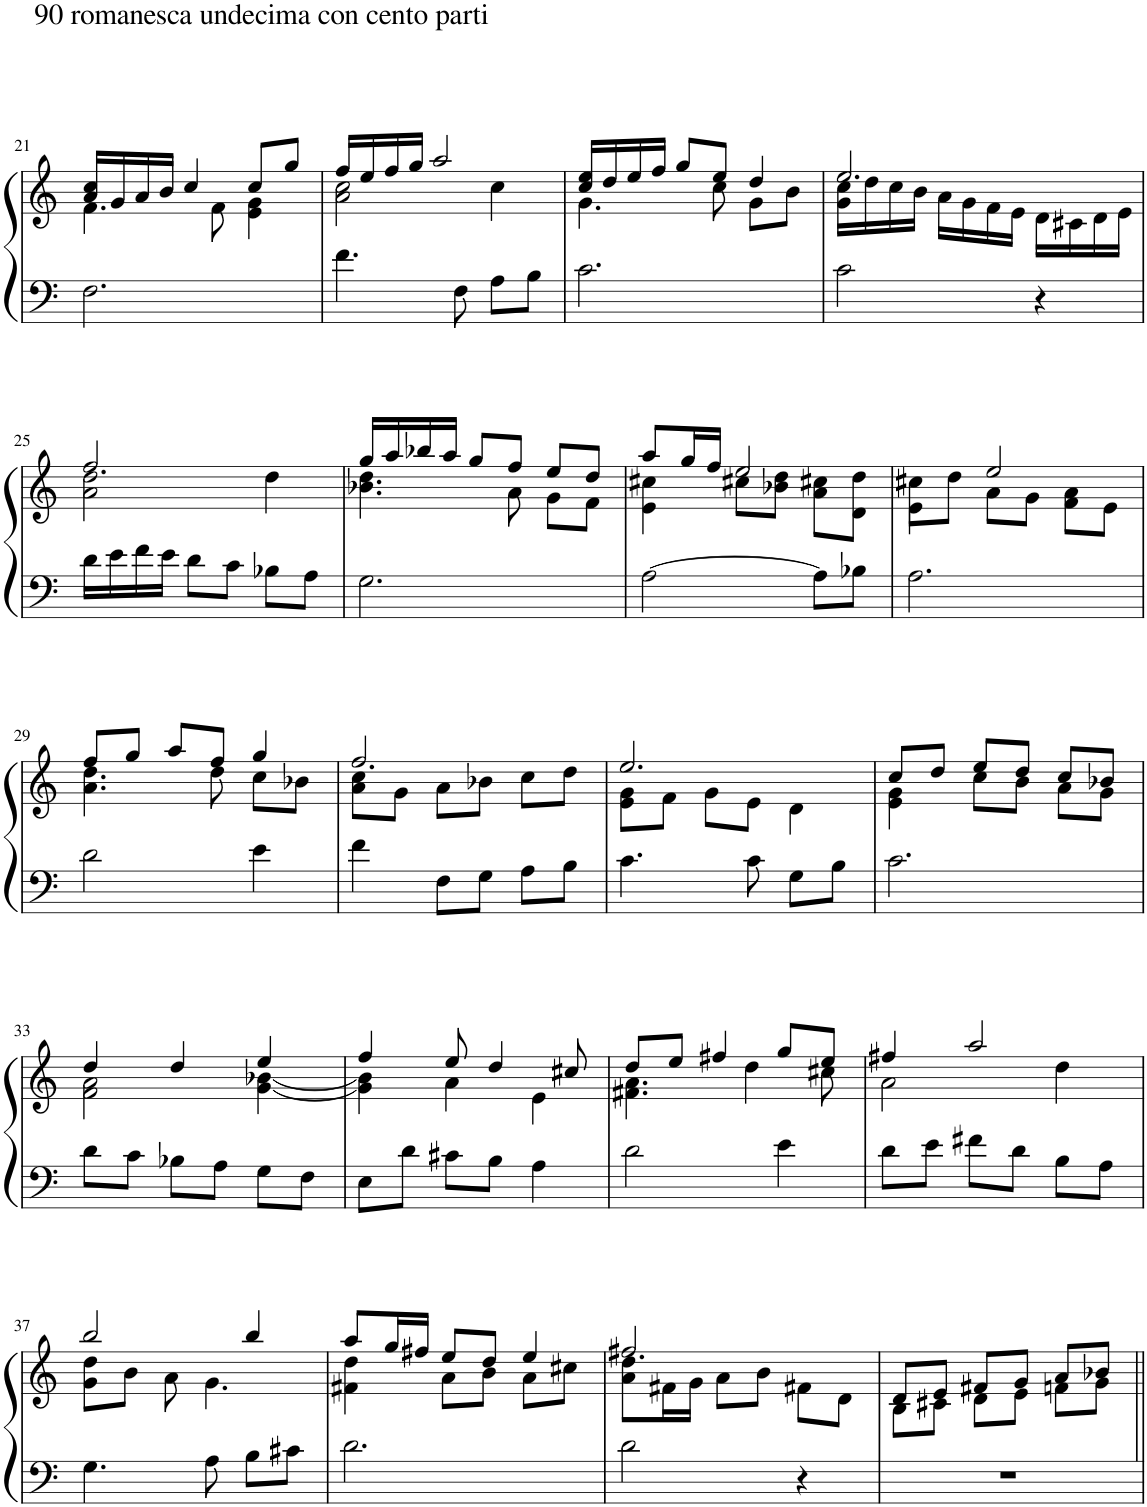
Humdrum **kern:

**kern	**kern
*part1	*part1
*staff2	*staff1
*I"Piano	*
*I'Pno.	*
!!LO:PB:g=z
*clefF4	*clefG2
*k[]	*k[]
*M3/4	*M3/4
=21	=21
*	*^
!	!LO:TX:a:t=90 romanesca undecima con cento parti	!
!LO:TX:a:t=90 romanesca undecima con cento parti	!	!
2.F\	16a/ 16cc/LL	4.f\
.	16g/	.
.	16a/	.
.	16b/JJ	.
.	4cc/	.
.	.	8f\
.	8cc/L	4e\ 4g\
.	8gg/J	.
=22	=22	=22
4.f\	16ff/LL	2a\ 2cc\
.	16ee/	.
.	16ff/	.
.	16gg/JJ	.
.	2aa/	.
8F\	.	.
8A\L	.	4cc\
8B\J	.	.
=23	=23	=23
2.c\	16cc/ 16ee/LL	4.g\
.	16dd/	.
.	16ee/	.
.	16ff/JJ	.
.	8gg/L	.
.	8ee/J	8cc\
.	4dd/	8g\L
.	.	8b\J
=24	=24	=24
2c\	2.ee/	16g\ 16cc\LL
.	.	16dd\
.	.	16cc\
.	.	16b\JJ
.	.	16a\LL
.	.	16g\
.	.	16f\
.	.	16e\JJ
4r	.	16d\LL
.	.	16c#X\
.	.	16d\
.	.	16e\JJ
!!LO:LB:g=z	!!
=25	=25	=25
16d\LL	2.ff/	2a\ 2dd\
16e\	.	.
16f\	.	.
16e\JJ	.	.
8d\L	.	.
8c\J	.	.
8B-X\L	.	4dd\
8A\J	.	.
=26	=26	=26
2.G\	16gg/LL	4.b-X\ 4.dd\
.	16aa/	.
.	16bb-X/	.
.	16aa/JJ	.
.	8gg/L	.
.	8ff/J	8a\
.	8ee/L	8g\L
.	8dd/J	8f\J
=27	=27	=27
[2A\	8aa/L	4e\ 4cc#X\
.	16gg/L	.
.	16ff/JJ	.
.	2ee/	8cc#X\L
.	.	8b-X\ 8dd\J
8A\L]	.	8a\ 8cc#X\L
8B-X\J	.	8d\ 8dd\J
=28	=28	=28
2.A\	8cc#X\L	4e\
.	8dd\J	.
.	2ee/	8a\L
.	.	8g\J
.	.	8f\ 8a\L
.	.	8e\J
!!LO:LB:g=z	!!
=29	=29	=29
2d\	8ff/L	4.a\ 4.dd\
.	8gg/J	.
.	8aa/L	.
.	8ff/J	8dd\
4e\	4gg/	8cc\L
.	.	8b-X\J
=30	=30	=30
4f\	2.ff/	8a\ 8cc\L
.	.	8g\J
8F\L	.	8a\L
8G\J	.	8b-X\J
8A\L	.	8cc\L
8B\J	.	8dd\J
=31	=31	=31
4.c\	2.ee/	8e\ 8g\L
.	.	8f\J
.	.	8g\L
8c\	.	8e\J
8G\L	.	4d\
8B\J	.	.
=32	=32	=32
2.c\	8cc/L	4e\ 4g\
.	8dd/J	.
.	8ee/L	8cc\L
.	8dd/J	8b\J
.	8cc/L	8a\L
.	8b-X/J	8g\J
!!LO:LB:g=z	!!
=33	=33	=33
8d\L	4dd/	2f\ 2a\
8c\J	.	.
8B-X\L	4dd/	.
8A\J	.	.
8G\L	4ee/	[4g\ [4b-X\
8F\J	.	.
=34	=34	=34
8E\L	4ff/	4g\] 4b-\]
8d\J	.	.
8c#X\L	8ee/	4a\
8B\J	4dd/	.
4A\	.	4e\
.	8cc#X/	.
=35	=35	=35
2d\	8dd/L	4.f#X\ 4.a\
.	8ee/J	.
.	4ff#X/	.
.	.	4dd\
4e\	8gg/L	.
.	8ee/J	8cc#X\
=36	=36	=36
8d\L	4ff#X/	2a\
8e\J	.	.
8f#X\L	2aa/	.
8d\J	.	.
8B\L	.	4dd\
8A\J	.	.
!!LO:LB:g=z	!!
=37	=37	=37
4.G\	2bb/	8g\ 8dd\L
.	.	8b\J
.	.	8a\
8A\	.	4.g\
8B\L	4bb/	.
8c#X\J	.	.
=38	=38	=38
2.d\	8aa/L	4f#X\ 4dd\
.	16gg/L	.
.	16ff#X/JJ	.
.	8ee/L	8a\L
.	8dd/J	8b\J
.	4ee/	8a\L
.	.	8cc#X\J
=39	=39	=39
2d\	2.ff#X/	8a\ 8dd\L
.	.	16f#X\L
.	.	16g\JJ
.	.	8a\L
.	.	8b\J
4r	.	8f#X\L
.	.	8d\J
=40	=40	=40
2.r	8d/L	8B\L
.	8e/J	8c#X\J
.	8f#X/L	8d\L
.	8g/J	8e\J
.	8a/L	8fn\L
.	8b-X/J	8g\J
*	*v	*v
=||	=||
*-	*-
